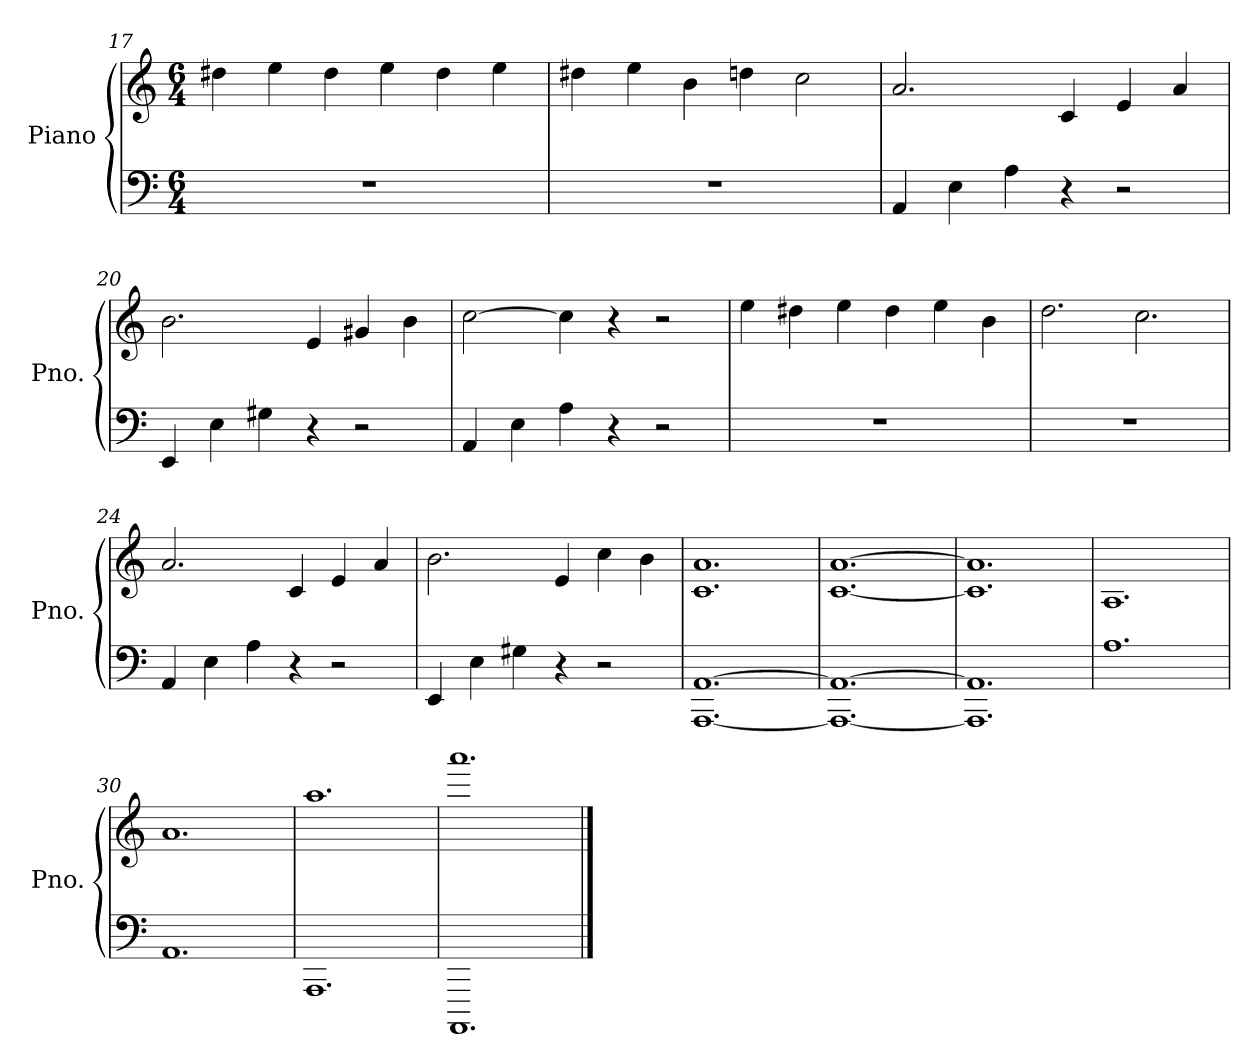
**kern	**kern
*part1	*part1
*staff2	*staff1
*I"Piano	*
*I'Pno.	*
*clefF4	*clefG2
*k[]	*k[]
*M6/4	*M6/4
=17	=17
1.r	4dd#X\
.	4ee\
.	4dd#\
.	4ee\
.	4dd#\
.	4ee\
=18	=18
1.r	4dd#X\
.	4ee\
.	4b\
.	4ddn\
.	2cc\
=19	=19
4AA/	2.a/
4E\	.
4A\	.
4r	4c/
2r	4e/
.	4a/
!!LO:LB:g=z
=20	=20
4EE/	2.b\
4E\	.
4G#X\	.
4r	4e/
2r	4g#X/
.	4b\
=21	=21
4AA/	[2cc\
4E\	.
4A\	4cc\]
4r	4r
2r	2r
=22	=22
1.r	4ee\
.	4dd#X\
.	4ee\
.	4dd#\
.	4ee\
.	4b\
=23	=23
1.r	2.dd\
.	2.cc\
=24	=24
4AA/	2.a/
4E\	.
4A\	.
4r	4c/
2r	4e/
.	4a/
=25	=25
4EE/	2.b\
4E\	.
4G#X\	.
4r	4e/
2r	4cc\
.	4b\
=26	=26
[1.AAA [1.AA	1.c 1.a
!!LO:LB:g=z
=27	=27
1.AAA_ 1.AA_	[1.c [1.a
=28	=28
1.AAA] 1.AA]	1.c] 1.a]
=29	=29
1.A	1.A
=30	=30
1.AA	1.a
=31	=31
1.AAA	1.aa
=32	=32
1.AAAA	1.aaa
==	==
*-	*-
